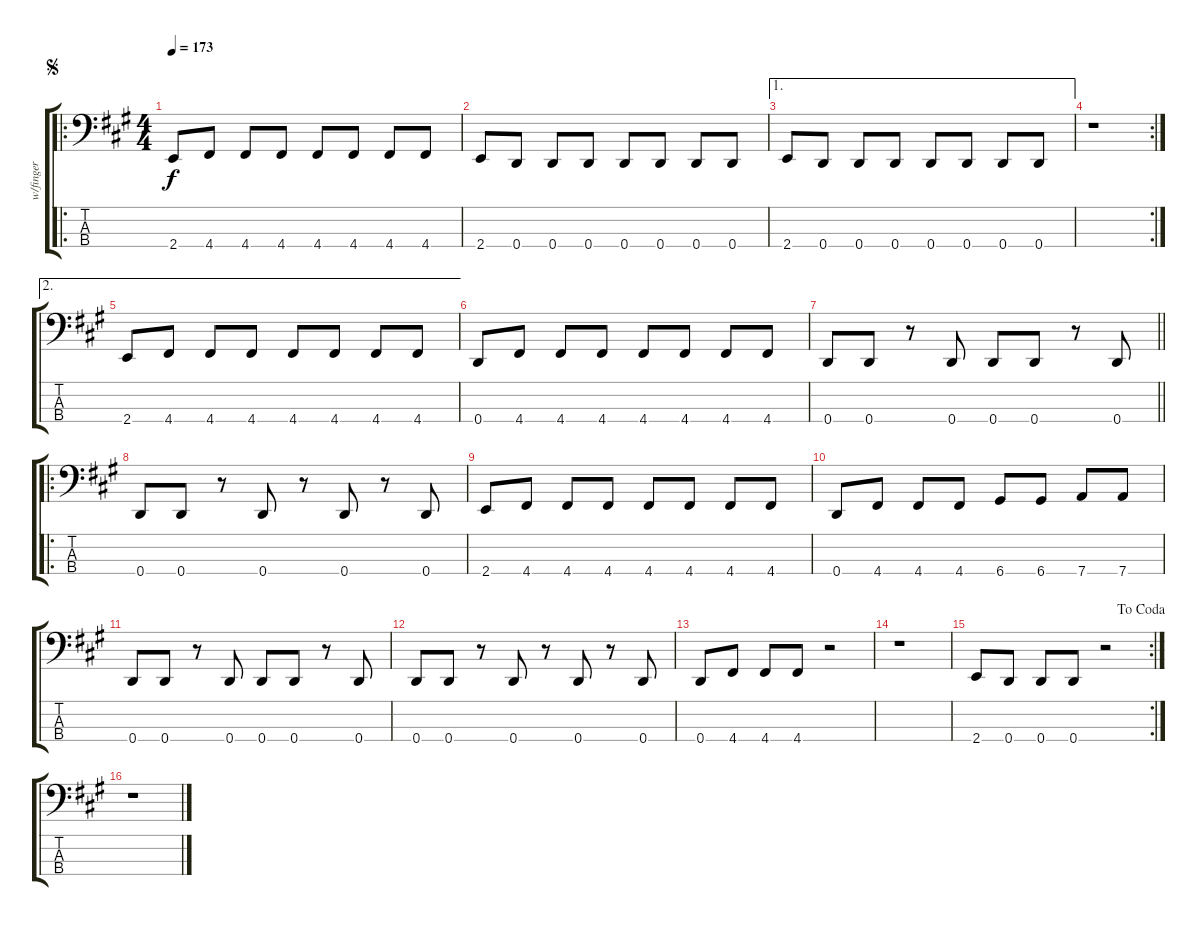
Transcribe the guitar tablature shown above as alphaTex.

\track ("w/finger" "w/finger") {instrument electricbasspick}
\staff {score tabs}
\tuning (G2 D2 A1 D1) {hide}
\ro
\ts (4 4)
\jump segno
\tempo 173
\clef f4
\ks a
2.4.8{dy f} 4.4.8 4.4.8 4.4.8 4.4.8 4.4.8 4.4.8 4.4.8 |
2.4.8 0.4.8 0.4.8 0.4.8 0.4.8 0.4.8 0.4.8 0.4.8 |
\ae 1
2.4.8 0.4.8 0.4.8 0.4.8 0.4.8 0.4.8 0.4.8 0.4.8 |
\rc 2
r.1 |
\ae 2
2.4.8 4.4.8 4.4.8 4.4.8 4.4.8 4.4.8 4.4.8 4.4.8 |
0.4.8 4.4.8 4.4.8 4.4.8 4.4.8 4.4.8 4.4.8 4.4.8 |
\barLineRight lightlight
0.4.8 0.4.8 r.8 0.4.8 0.4.8 0.4.8 r.8 0.4.8 |
\ro
0.4.8 0.4.8 r.8 0.4.8 r.8 0.4.8 r.8 0.4.8 |
2.4.8 4.4.8 4.4.8 4.4.8 4.4.8 4.4.8 4.4.8 4.4.8 |
0.4.8 4.4.8 4.4.8 4.4.8 6.4.8 6.4.8 7.4.8 7.4.8 |
0.4.8 0.4.8 r.8 0.4.8 0.4.8 0.4.8 r.8 0.4.8 |
0.4.8 0.4.8 r.8 0.4.8 r.8 0.4.8 r.8 0.4.8 |
0.4.8 4.4.8 4.4.8 4.4.8 r.2 |
r.1 |
\rc 2
\jump dacoda
2.4.8 0.4.8 0.4.8 0.4.8 r.2 |
r.1
